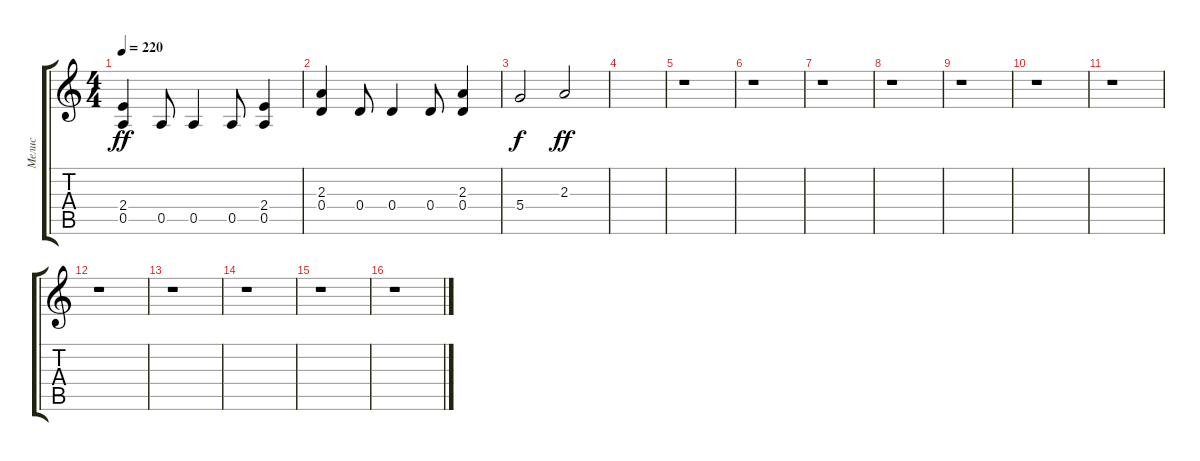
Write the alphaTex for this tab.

\track ("Мелис" "Мелис") {instrument overdrivenguitar}
\staff {score tabs}
\tuning (E4 B3 G3 D3 A2 E2) {hide}
\ts (4 4)
\tempo 220
\clef g2
\ks c
(2.4 0.5).4{dy ff} 0.5.8 0.5.4 0.5.8 (2.4 0.5).4 |
(2.3 0.4).4 0.4.8 0.4.4 0.4.8 (2.3 0.4).4 |
5.4.2{dy f} 2.3.2{dy ff} |
|
r.1 |
r.1 |
r.1 |
r.1 |
r.1 |
r.1 |
r.1 |
r.1 |
r.1 |
r.1 |
r.1 |
r.1
